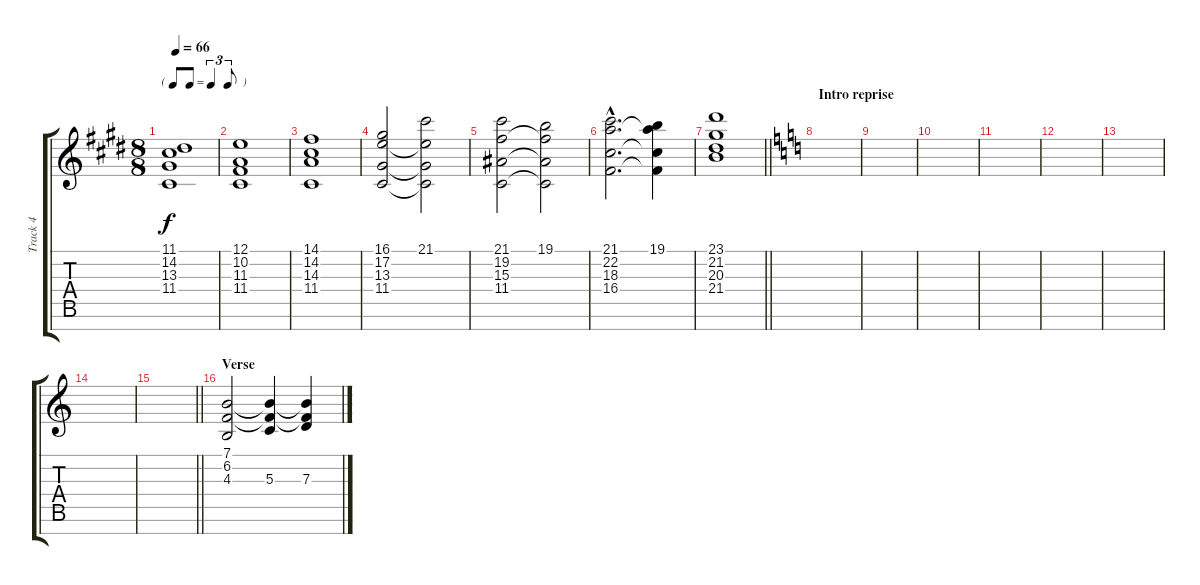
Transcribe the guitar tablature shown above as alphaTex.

\track ("Track 4" "Track 4") {instrument pad4choir}
\staff {score tabs}
\tuning (E4 B3 G3 D3 A2 E2 B1) {hide}
\ts (8 8)
\tf triplet8th
\tempo 66
\clef g2
\ks c#minor
(11.1 14.2{t} 13.3{t} 11.4{t}).1{dy f} |
(12.1 10.2 11.3 11.4).1 |
(14.1 14.2 14.3 11.4).1 |
(16.1 17.2 13.3 11.4).2 (21.1 17.2{t} 13.3{t} 11.4{t}).2 |
(21.1 19.2 15.3 11.4).2 (19.1 19.2{t} 15.3{t} 11.4{t}).2 |
(21.1{hac} 22.2{hac} 18.3{hac} 16.4{hac}).2{d} (19.1 22.2{t} 18.3{t} 16.4{t}).4 |
\barLineRight lightlight
(23.1 21.2 20.3 21.4).1 |
\section ("" "Intro reprise")
\ks aminor
|
|
|
|
|
|
|
\barLineRight lightlight
|
\section ("" "Verse")
(7.1 6.2 4.3).2 (7.1{t} 6.2{t} 5.3).4 (7.1{t} 6.2{t} 7.3).4
